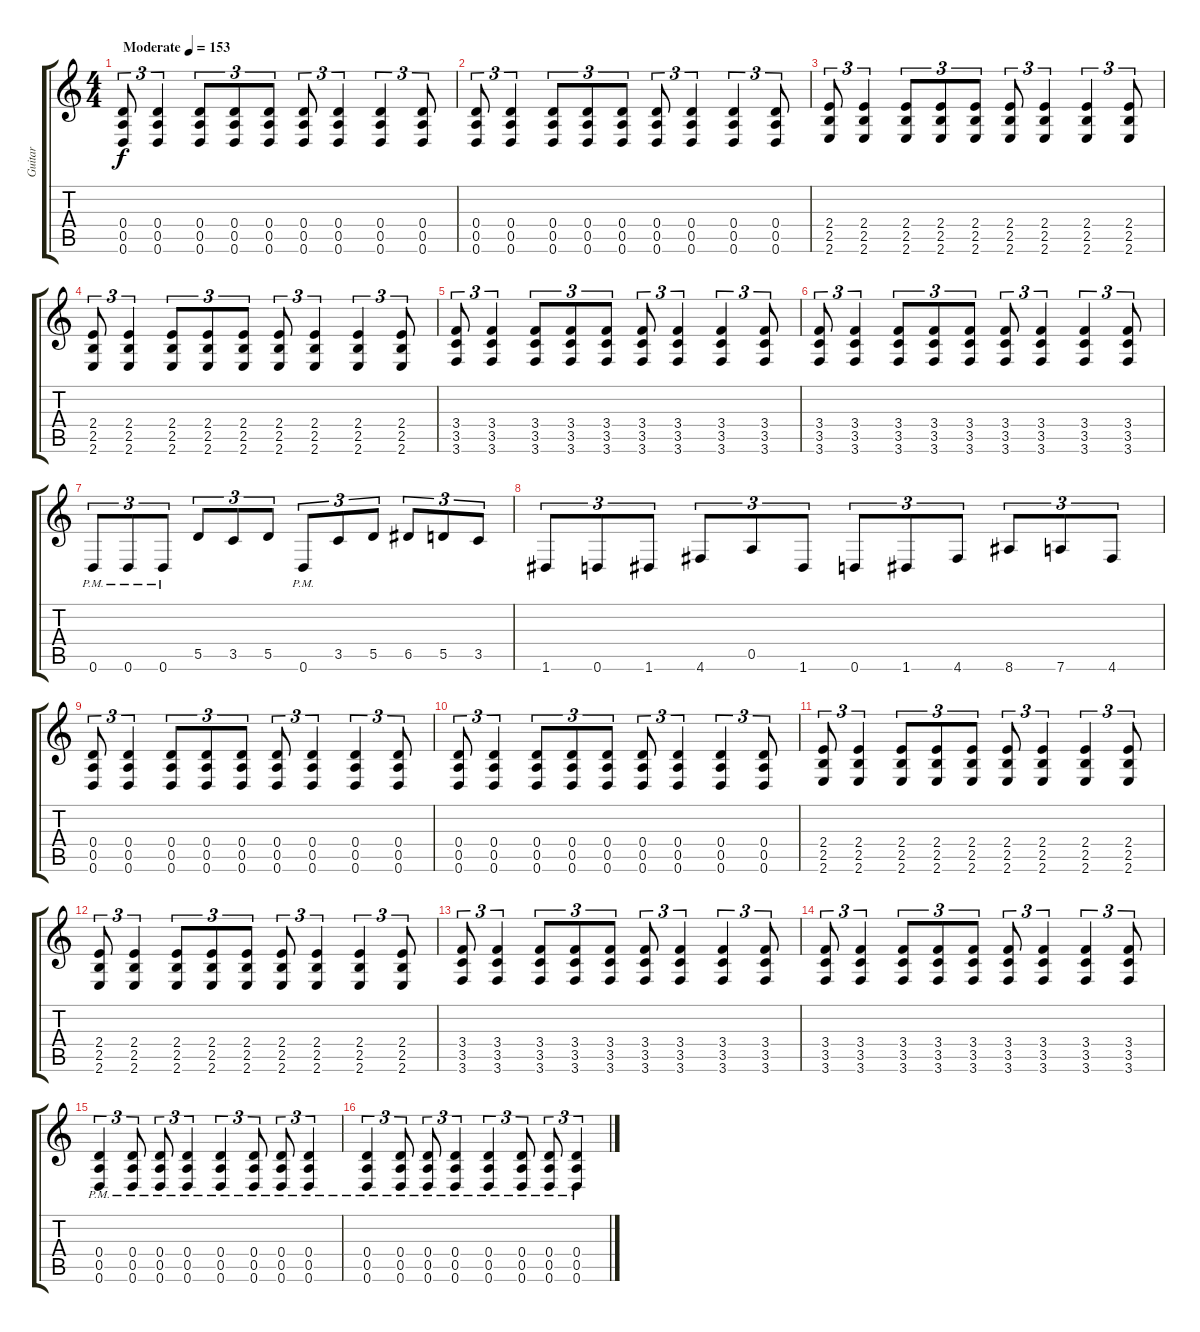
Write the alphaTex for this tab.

\track ("Guitar" "Guitar") {instrument distortionguitar}
\staff {score tabs}
\tuning (E4 B3 G3 D3 A2 D2) {hide}
\ts (4 4)
\tempo (153 "Moderate")
\clef g2
\ks c
(0.4 0.5 0.6).8{tu (3 2) dy f instrument distortionguitar} (0.4 0.5 0.6).4{tu (3 2)} (0.4 0.5 0.6).8{tu (3 2)} (0.4 0.5 0.6).8{tu (3 2)} (0.4 0.5 0.6).8{tu (3 2)} (0.4 0.5 0.6).8{tu (3 2)} (0.4 0.5 0.6).4{tu (3 2)} (0.4 0.5 0.6).4{tu (3 2)} (0.4 0.5 0.6).8{tu (3 2)} |
(0.4 0.5 0.6).8{tu (3 2)} (0.4 0.5 0.6).4{tu (3 2)} (0.4 0.5 0.6).8{tu (3 2)} (0.4 0.5 0.6).8{tu (3 2)} (0.4 0.5 0.6).8{tu (3 2)} (0.4 0.5 0.6).8{tu (3 2)} (0.4 0.5 0.6).4{tu (3 2)} (0.4 0.5 0.6).4{tu (3 2)} (0.4 0.5 0.6).8{tu (3 2)} |
(2.4 2.5 2.6).8{tu (3 2)} (2.4 2.5 2.6).4{tu (3 2)} (2.4 2.5 2.6).8{tu (3 2)} (2.4 2.5 2.6).8{tu (3 2)} (2.4 2.5 2.6).8{tu (3 2)} (2.4 2.5 2.6).8{tu (3 2)} (2.4 2.5 2.6).4{tu (3 2)} (2.4 2.5 2.6).4{tu (3 2)} (2.4 2.5 2.6).8{tu (3 2)} |
(2.4 2.5 2.6).8{tu (3 2)} (2.4 2.5 2.6).4{tu (3 2)} (2.4 2.5 2.6).8{tu (3 2)} (2.4 2.5 2.6).8{tu (3 2)} (2.4 2.5 2.6).8{tu (3 2)} (2.4 2.5 2.6).8{tu (3 2)} (2.4 2.5 2.6).4{tu (3 2)} (2.4 2.5 2.6).4{tu (3 2)} (2.4 2.5 2.6).8{tu (3 2)} |
(3.4 3.5 3.6).8{tu (3 2)} (3.4 3.5 3.6).4{tu (3 2)} (3.4 3.5 3.6).8{tu (3 2)} (3.4 3.5 3.6).8{tu (3 2)} (3.4 3.5 3.6).8{tu (3 2)} (3.4 3.5 3.6).8{tu (3 2)} (3.4 3.5 3.6).4{tu (3 2)} (3.4 3.5 3.6).4{tu (3 2)} (3.4 3.5 3.6).8{tu (3 2)} |
(3.4 3.5 3.6).8{tu (3 2)} (3.4 3.5 3.6).4{tu (3 2)} (3.4 3.5 3.6).8{tu (3 2)} (3.4 3.5 3.6).8{tu (3 2)} (3.4 3.5 3.6).8{tu (3 2)} (3.4 3.5 3.6).8{tu (3 2)} (3.4 3.5 3.6).4{tu (3 2)} (3.4 3.5 3.6).4{tu (3 2)} (3.4 3.5 3.6).8{tu (3 2)} |
0.6{pm}.8{tu (3 2)} 0.6{pm}.8{tu (3 2)} 0.6{pm}.8{tu (3 2)} 5.5.8{tu (3 2)} 3.5.8{tu (3 2)} 5.5.8{tu (3 2)} 0.6{pm}.8{tu (3 2)} 3.5.8{tu (3 2)} 5.5.8{tu (3 2)} 6.5.8{tu (3 2)} 5.5.8{tu (3 2)} 3.5.8{tu (3 2)} |
1.6.8{tu (3 2)} 0.6.8{tu (3 2)} 1.6.8{tu (3 2)} 4.6.8{tu (3 2)} 0.5.8{tu (3 2)} 1.6.8{tu (3 2)} 0.6.8{tu (3 2)} 1.6.8{tu (3 2)} 4.6.8{tu (3 2)} 8.6.8{tu (3 2)} 7.6.8{tu (3 2)} 4.6.8{tu (3 2)} |
(0.4 0.5 0.6).8{tu (3 2)} (0.4 0.5 0.6).4{tu (3 2)} (0.4 0.5 0.6).8{tu (3 2)} (0.4 0.5 0.6).8{tu (3 2)} (0.4 0.5 0.6).8{tu (3 2)} (0.4 0.5 0.6).8{tu (3 2)} (0.4 0.5 0.6).4{tu (3 2)} (0.4 0.5 0.6).4{tu (3 2)} (0.4 0.5 0.6).8{tu (3 2)} |
(0.4 0.5 0.6).8{tu (3 2)} (0.4 0.5 0.6).4{tu (3 2)} (0.4 0.5 0.6).8{tu (3 2)} (0.4 0.5 0.6).8{tu (3 2)} (0.4 0.5 0.6).8{tu (3 2)} (0.4 0.5 0.6).8{tu (3 2)} (0.4 0.5 0.6).4{tu (3 2)} (0.4 0.5 0.6).4{tu (3 2)} (0.4 0.5 0.6).8{tu (3 2)} |
(2.4 2.5 2.6).8{tu (3 2)} (2.4 2.5 2.6).4{tu (3 2)} (2.4 2.5 2.6).8{tu (3 2)} (2.4 2.5 2.6).8{tu (3 2)} (2.4 2.5 2.6).8{tu (3 2)} (2.4 2.5 2.6).8{tu (3 2)} (2.4 2.5 2.6).4{tu (3 2)} (2.4 2.5 2.6).4{tu (3 2)} (2.4 2.5 2.6).8{tu (3 2)} |
(2.4 2.5 2.6).8{tu (3 2)} (2.4 2.5 2.6).4{tu (3 2)} (2.4 2.5 2.6).8{tu (3 2)} (2.4 2.5 2.6).8{tu (3 2)} (2.4 2.5 2.6).8{tu (3 2)} (2.4 2.5 2.6).8{tu (3 2)} (2.4 2.5 2.6).4{tu (3 2)} (2.4 2.5 2.6).4{tu (3 2)} (2.4 2.5 2.6).8{tu (3 2)} |
(3.4 3.5 3.6).8{tu (3 2)} (3.4 3.5 3.6).4{tu (3 2)} (3.4 3.5 3.6).8{tu (3 2)} (3.4 3.5 3.6).8{tu (3 2)} (3.4 3.5 3.6).8{tu (3 2)} (3.4 3.5 3.6).8{tu (3 2)} (3.4 3.5 3.6).4{tu (3 2)} (3.4 3.5 3.6).4{tu (3 2)} (3.4 3.5 3.6).8{tu (3 2)} |
(3.4 3.5 3.6).8{tu (3 2)} (3.4 3.5 3.6).4{tu (3 2)} (3.4 3.5 3.6).8{tu (3 2)} (3.4 3.5 3.6).8{tu (3 2)} (3.4 3.5 3.6).8{tu (3 2)} (3.4 3.5 3.6).8{tu (3 2)} (3.4 3.5 3.6).4{tu (3 2)} (3.4 3.5 3.6).4{tu (3 2)} (3.4 3.5 3.6).8{tu (3 2)} |
(0.4{pm} 0.5{pm} 0.6{pm}).4{tu (3 2)} (0.4{pm} 0.5{pm} 0.6{pm}).8{tu (3 2)} (0.4{pm} 0.5{pm} 0.6{pm}).8{tu (3 2)} (0.4{pm} 0.5{pm} 0.6{pm}).4{tu (3 2)} (0.4{pm} 0.5{pm} 0.6{pm}).4{tu (3 2)} (0.4{pm} 0.5{pm} 0.6{pm}).8{tu (3 2)} (0.4{pm} 0.5{pm} 0.6{pm}).8{tu (3 2)} (0.4{pm} 0.5{pm} 0.6{pm}).4{tu (3 2)} |
(0.4{pm} 0.5{pm} 0.6{pm}).4{tu (3 2)} (0.4{pm} 0.5{pm} 0.6{pm}).8{tu (3 2)} (0.4{pm} 0.5{pm} 0.6{pm}).8{tu (3 2)} (0.4{pm} 0.5{pm} 0.6{pm}).4{tu (3 2)} (0.4{pm} 0.5{pm} 0.6{pm}).4{tu (3 2)} (0.4{pm} 0.5{pm} 0.6{pm}).8{tu (3 2)} (0.4{pm} 0.5{pm} 0.6{pm}).8{tu (3 2)} (0.4{pm} 0.5{pm} 0.6{pm}).4{tu (3 2)}
